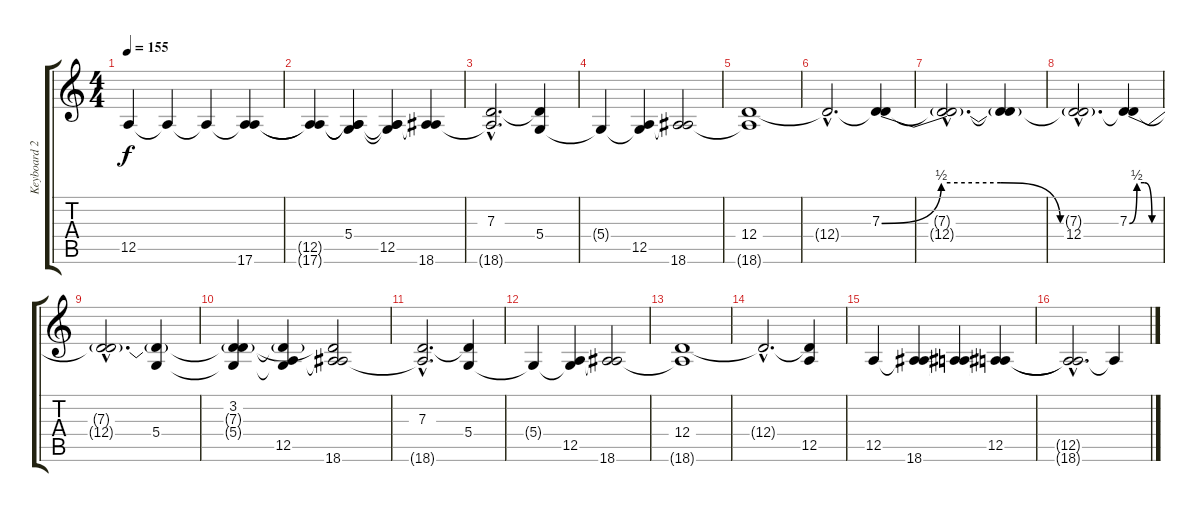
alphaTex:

\track ("Keyboard 2" "Keyboard 2") {instrument tangoaccordion}
\staff {score tabs}
\tuning (E4 B3 G3 D3 A2 E2) {hide}
\ts (4 4)
\tempo 155
\clef g2
\ks c
12.5.4{dy f} 12.5{t}.4 12.5{t}.4 (12.5{t} 17.6).4 |
(12.5{t} 17.6{t}).4 (5.4 12.5{t} 17.6{t}).4 (5.4{t} 12.5 17.6{t}).4 (12.5{t} 18.6).4 |
(7.3{hac} 18.6{hac t}).2{d volume 14 instrument trumpet} (7.3{t} 5.4).4 |
5.4{t}.4 (5.4{t} 12.5).4 (12.5{t} 18.6).2 |
(12.4 18.6{t}).1 |
12.4{hac t}.2{d} (7.3{be (custom 0 0 15 2 30 2 45 0 60 0)} 12.4{t}).4 |
(7.3{hac t} 12.4{hac t}).2{d} (7.3{t} 12.4{t}).4 |
(7.3{hac t} 12.4{hac}).2{d} (7.3{be (custom 0 0 15 2 30 2 45 0 60 0)} 12.4{t}).4 |
(7.3{hac t} 12.4{hac t}).2{d} (7.3{t} 5.4).4 |
(3.2 7.3{t} 5.4{t}).4 (7.3{t} 5.4{t} 12.5).4 (3.2{t} 12.5{t} 18.6).2 |
(7.3{hac} 18.6{hac t}).2{d volume 14} (7.3{t} 5.4).4 |
5.4{t}.4 (5.4{t} 12.5).4 (12.5{t} 18.6).2 |
(12.4 18.6{t}).1 |
12.4{hac t}.2{d} (12.4{t} 12.5).4 |
12.5.4 (12.5{t} 18.6).4 (12.5{t} 18.6{t}).4 (12.5 18.6{t}).4 |
(12.5{hac t} 18.6{hac t}).2{d} 12.5{t}.4
